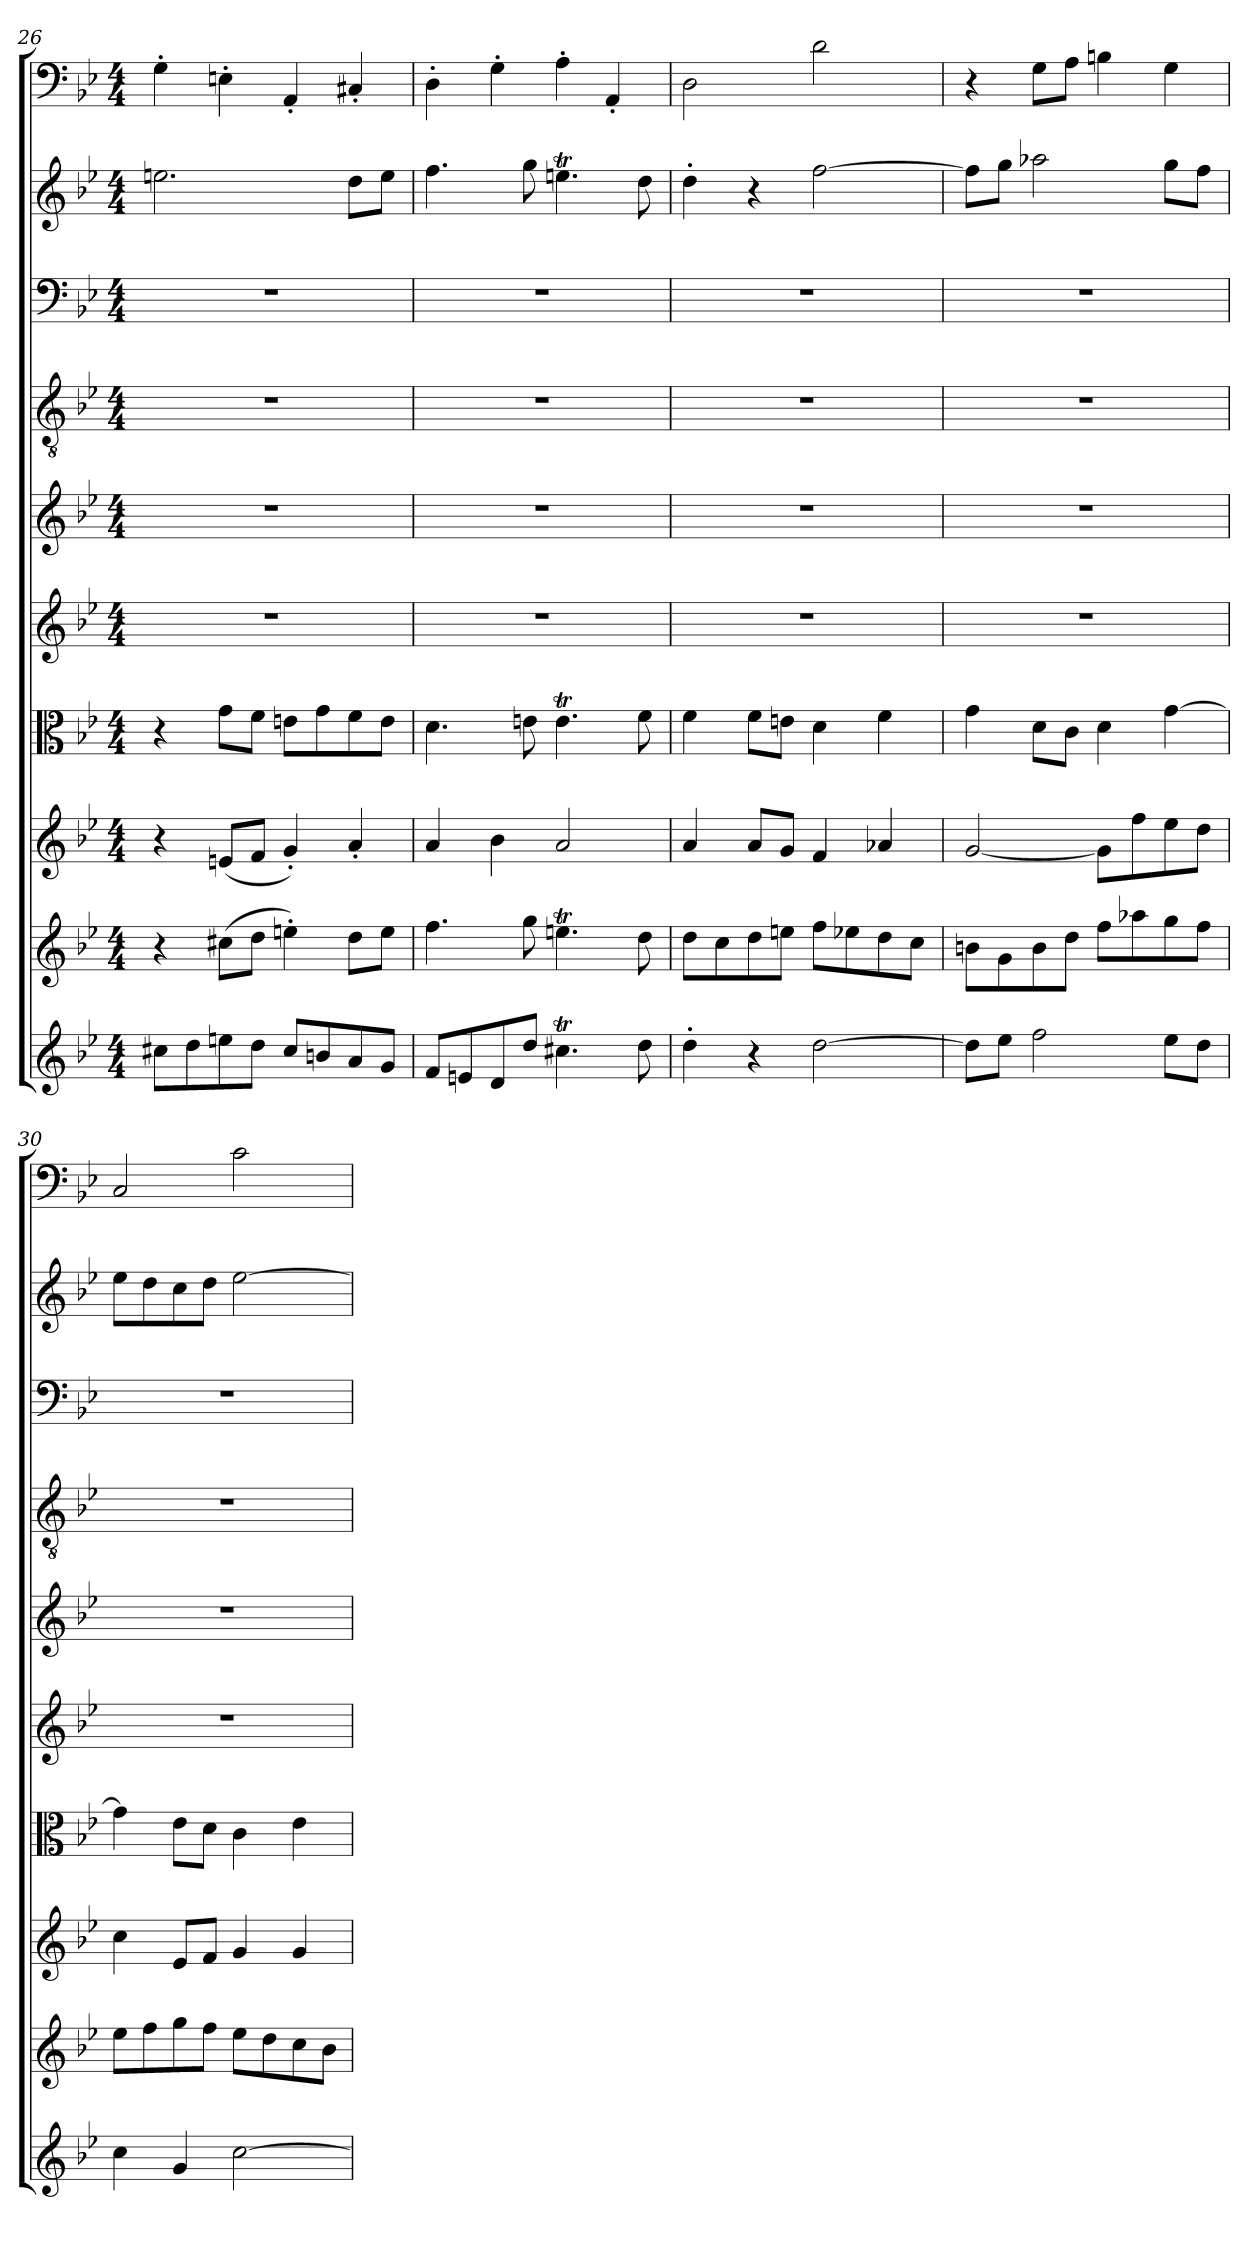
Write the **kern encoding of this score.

**kern	**kern	**kern	**kern	**kern	**kern	**kern	**kern	**kern	**kern
*part10	*part9	*part8	*part7	*part6	*part5	*part4	*part3	*part2	*part1
*staff10	*staff9	*staff8	*staff7	*staff6	*staff5	*staff4	*staff3	*staff2	*staff1
*clefG2	*clefG2	*clefG2	*clefC3	*clefG2	*clefG2	*clefGv2	*clefF4	*clefG2	*clefF4
*k[b-e-]	*k[b-e-]	*k[b-e-]	*k[b-e-]	*k[b-e-]	*k[b-e-]	*k[b-e-]	*k[b-e-]	*k[b-e-]	*k[b-e-]
*g:	*g:	*g:	*g:	*g:	*g:	*g:	*g:	*g:	*g:
*M4/4	*M4/4	*M4/4	*M4/4	*M4/4	*M4/4	*M4/4	*M4/4	*M4/4	*M4/4
=26	=26	=26	=26	=26	=26	=26	=26	=26	=26
8cc#X\L	4r	4r	4r	1r	1r	1r	1r	2.een\	4G'\
8dd\	.	.	.	.	.	.	.	.	.
8een\	(8cc#X\L	(8en/L	8g\L	.	.	.	.	.	4En'\
8dd\J	8dd\J	8f/J	8f\J	.	.	.	.	.	.
8cc#/L	4een'\)	4g'/)	8en\L	.	.	.	.	.	4AA'/
8bn/	.	.	8g\	.	.	.	.	.	.
8a/	8dd\L	4a'/	8f\	.	.	.	.	8dd\L	4C#X'/
8g/J	8ee\J	.	8e\J	.	.	.	.	8ee\J	.
=27	=27	=27	=27	=27	=27	=27	=27	=27	=27
8f/L	4.ff\	4a/	4.d\	1r	1r	1r	1r	4.ff\	4D'\
8en/	.	.	.	.	.	.	.	.	.
8d/	.	4b-\	.	.	.	.	.	.	4G'\
8dd/J	8gg\	.	8en\	.	.	.	.	8gg\	.
4.cc#Xt\	4.eent\	2a/	4.et\	.	.	.	.	4.eent\	4A'\
.	.	.	.	.	.	.	.	.	4AA'/
8dd\	8dd\	.	8f\	.	.	.	.	8dd\	.
=28	=28	=28	=28	=28	=28	=28	=28	=28	=28
4dd'\	8dd\L	4a/	4f\	1r	1r	1r	1r	4dd'\	2D\
.	8cc\	.	.	.	.	.	.	.	.
4r	8dd\	8a/L	8f\L	.	.	.	.	4r	.
.	8een\J	8g/J	8en\J	.	.	.	.	.	.
[2dd\	8ff\L	4f/	4d\	.	.	.	.	[2ff\	2d\
.	8ee-X\	.	.	.	.	.	.	.	.
.	8dd\	4a-X/	4f\	.	.	.	.	.	.
.	8cc\J	.	.	.	.	.	.	.	.
=29	=29	=29	=29	=29	=29	=29	=29	=29	=29
8dd\L]	8bn\L	[2g/	4g\	1r	1r	1r	1r	8ff\L]	4r
8ee-\J	8g\	.	.	.	.	.	.	8gg\J	.
2ff\	8b\	.	8d\L	.	.	.	.	2aa-X\	8G\L
.	8dd\J	.	8c\J	.	.	.	.	.	8A\J
.	8ff\L	8g\L]	4d\	.	.	.	.	.	4Bn\
.	8aa-X\	8ff\	.	.	.	.	.	.	.
8ee-\L	8gg\	8ee-\	[4g\	.	.	.	.	8gg\L	4G\
8dd\J	8ff\J	8dd\J	.	.	.	.	.	8ff\J	.
=30	=30	=30	=30	=30	=30	=30	=30	=30	=30
4cc\	8ee-\L	4cc\	4g\]	1r	1r	1r	1r	8ee-\L	2C/
.	8ff\	.	.	.	.	.	.	8dd\	.
4g/	8gg\	8e-/L	8e-\L	.	.	.	.	8cc\	.
.	8ff\J	8f/J	8d\J	.	.	.	.	8dd\J	.
[2cc\	8ee-\L	4g/	4c\	.	.	.	.	[2ee-\	2c\
.	8dd\	.	.	.	.	.	.	.	.
.	8cc\	4g/	4e-\	.	.	.	.	.	.
.	8b-\J	.	.	.	.	.	.	.	.
=	=	=	=	=	=	=	=	=	=
*-	*-	*-	*-	*-	*-	*-	*-	*-	*-
